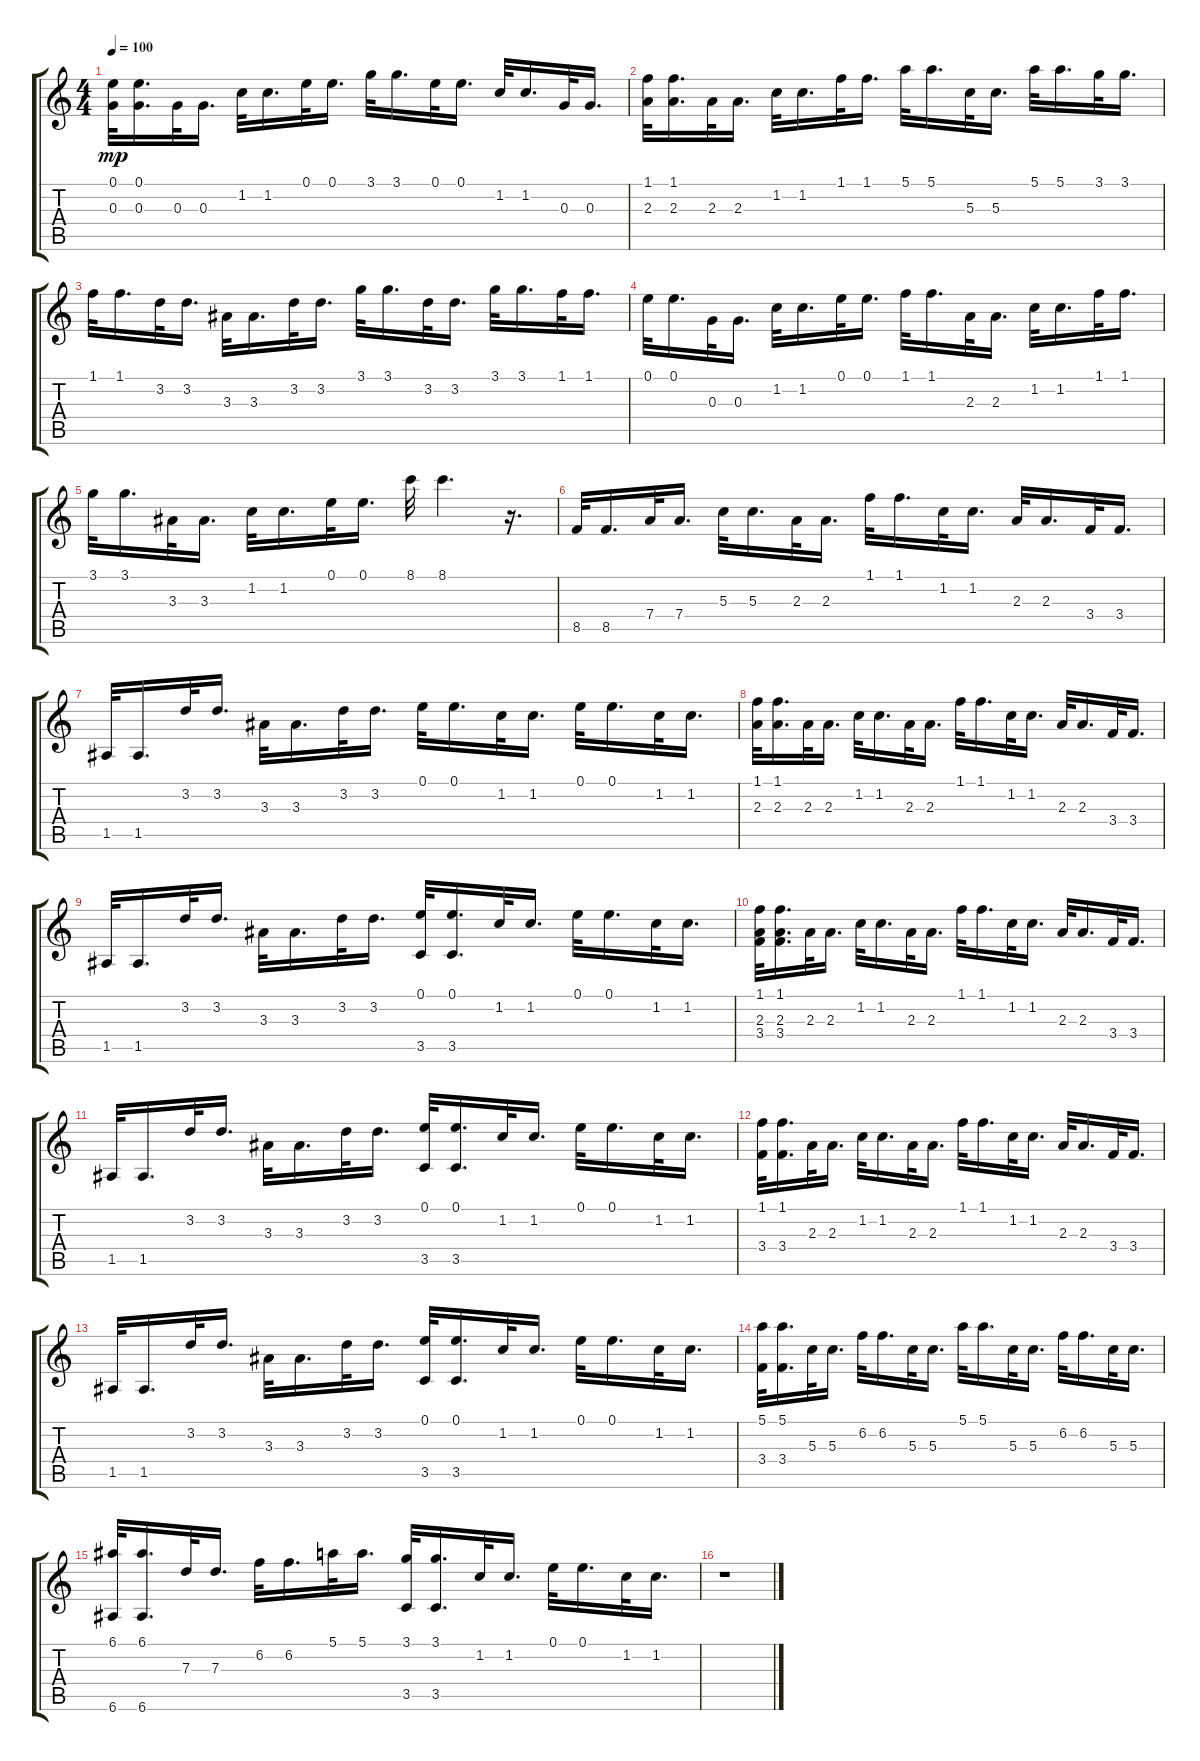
\track "" {mute instrument acousticguitarsteel}
\staff {score tabs}
\tuning (E4 B3 G3 D3 A2 E2) {hide}
\ts (4 4)
\tempo 100
\clef g2
\ks c
(0.1 0.3).32{dy mp} (0.1 0.3).16{d} 0.3.32 0.3.16{d} 1.2.32 1.2.16{d} 0.1.32 0.1.16{d} 3.1.32 3.1.16{d} 0.1.32 0.1.16{d} 1.2.32 1.2.16{d} 0.3.32 0.3.16{d} |
(1.1 2.3).32 (1.1 2.3).16{d} 2.3.32 2.3.16{d} 1.2.32 1.2.16{d} 1.1.32 1.1.16{d} 5.1.32 5.1.16{d} 5.3.32 5.3.16{d} 5.1.32 5.1.16{d} 3.1.32 3.1.16{d} |
1.1.32 1.1.16{d} 3.2.32 3.2.16{d} 3.3.32 3.3.16{d} 3.2.32 3.2.16{d} 3.1.32 3.1.16{d} 3.2.32 3.2.16{d} 3.1.32 3.1.16{d} 1.1.32 1.1.16{d} |
0.1.32 0.1.16{d} 0.3.32 0.3.16{d} 1.2.32 1.2.16{d} 0.1.32 0.1.16{d} 1.1.32 1.1.16{d} 2.3.32 2.3.16{d} 1.2.32 1.2.16{d} 1.1.32 1.1.16{d} |
3.1.32 3.1.16{d} 3.3.32 3.3.16{d} 1.2.32 1.2.16{d} 0.1.32 0.1.16{d} 8.1.32 8.1.4{d} r.16{d} |
8.5.32 8.5.16{d} 7.4.32 7.4.16{d} 5.3.32 5.3.16{d} 2.3.32 2.3.16{d} 1.1.32 1.1.16{d} 1.2.32 1.2.16{d} 2.3.32 2.3.16{d} 3.4.32 3.4.16{d} |
1.5.32 1.5.16{d} 3.2.32 3.2.16{d} 3.3.32 3.3.16{d} 3.2.32 3.2.16{d} 0.1.32 0.1.16{d} 1.2.32 1.2.16{d} 0.1.32 0.1.16{d} 1.2.32 1.2.16{d} |
(1.1 2.3).32 (1.1 2.3).16{d} 2.3.32 2.3.16{d} 1.2.32 1.2.16{d} 2.3.32 2.3.16{d} 1.1.32 1.1.16{d} 1.2.32 1.2.16{d} 2.3.32 2.3.16{d} 3.4.32 3.4.16{d} |
1.5.32 1.5.16{d} 3.2.32 3.2.16{d} 3.3.32 3.3.16{d} 3.2.32 3.2.16{d} (0.1 3.5).32 (0.1 3.5).16{d} 1.2.32 1.2.16{d} 0.1.32 0.1.16{d} 1.2.32 1.2.16{d} |
(1.1 2.3 3.4).32 (1.1 2.3 3.4).16{d} 2.3.32 2.3.16{d} 1.2.32 1.2.16{d} 2.3.32 2.3.16{d} 1.1.32 1.1.16{d} 1.2.32 1.2.16{d} 2.3.32 2.3.16{d} 3.4.32 3.4.16{d} |
1.5.32 1.5.16{d} 3.2.32 3.2.16{d} 3.3.32 3.3.16{d} 3.2.32 3.2.16{d} (0.1 3.5).32 (0.1 3.5).16{d} 1.2.32 1.2.16{d} 0.1.32 0.1.16{d} 1.2.32 1.2.16{d} |
(1.1 3.4).32 (1.1 3.4).16{d} 2.3.32 2.3.16{d} 1.2.32 1.2.16{d} 2.3.32 2.3.16{d} 1.1.32 1.1.16{d} 1.2.32 1.2.16{d} 2.3.32 2.3.16{d} 3.4.32 3.4.16{d} |
1.5.32 1.5.16{d} 3.2.32 3.2.16{d} 3.3.32 3.3.16{d} 3.2.32 3.2.16{d} (0.1 3.5).32 (0.1 3.5).16{d} 1.2.32 1.2.16{d} 0.1.32 0.1.16{d} 1.2.32 1.2.16{d} |
(5.1 3.4).32 (5.1 3.4).16{d} 5.3.32 5.3.16{d} 6.2.32 6.2.16{d} 5.3.32 5.3.16{d} 5.1.32 5.1.16{d} 5.3.32 5.3.16{d} 6.2.32 6.2.16{d} 5.3.32 5.3.16{d} |
(6.1 6.6).32 (6.1 6.6).16{d} 7.3.32 7.3.16{d} 6.2.32 6.2.16{d} 5.1.32 5.1.16{d} (3.1 3.5).32 (3.1 3.5).16{d} 1.2.32 1.2.16{d} 0.1.32 0.1.16{d} 1.2.32 1.2.16{d} |
r.1
